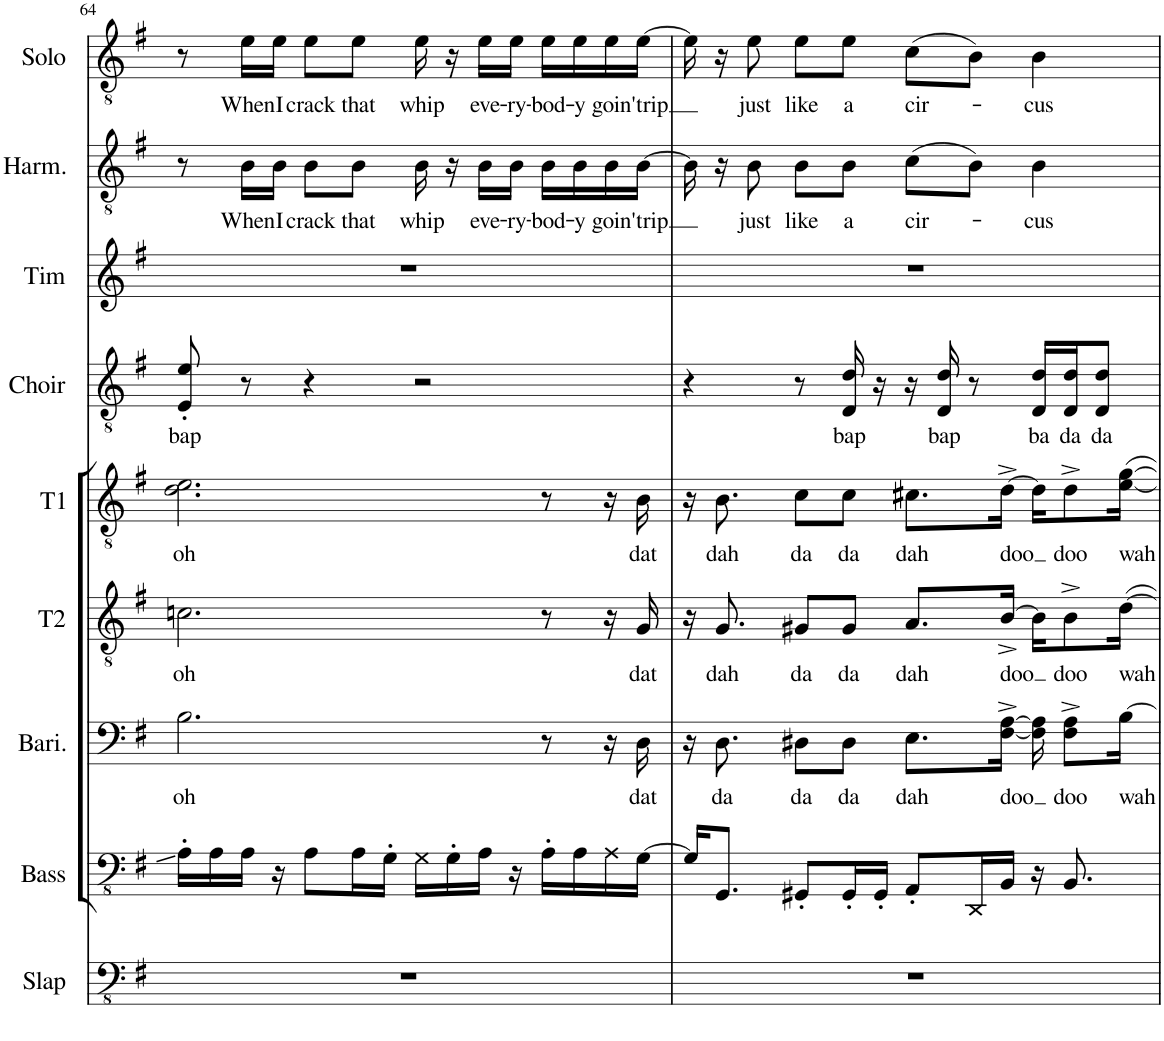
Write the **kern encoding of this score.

**kern	**kern	**kern	**text	**kern	**text	**kern	**text	**kern	**text	**kern	**kern	**text	**kern	**text
*part9	*part8	*part7	*part7	*part6	*part6	*part5	*part5	*part4	*part4	*part3	*part2	*part2	*part1	*part1
*staff9	*staff8	*staff7	*staff7	*staff6	*staff6	*staff5	*staff5	*staff4	*staff4	*staff3	*staff2	*staff2	*staff1	*staff1
*I"Slap Bass	*I"Bass	*I"Baritone	*	*I"Tenor 2	*	*I"Tenor 1	*	*I"Choir	*	*I"Tim	*I"Harmonies	*	*I"Solo	*
*I'Slap	*I'Bass	*I'Bari.	*	*I'T2	*	*I'T1	*	*I'Choir	*	*I'Tim	*I'Harm.	*	*I'Solo	*
!!LO:PB:g=z
*clefFv4	*clefFv4	*clefF4	*	*clefGv2	*	*clefGv2	*	*clefGv2	*	*clefG2	*clefGv2	*	*clefGv2	*
*k[f#]	*k[f#]	*k[f#]	*	*k[f#]	*	*k[f#]	*	*k[f#]	*	*k[f#]	*k[f#]	*	*k[f#]	*
*M4/4	*M4/4	*M4/4	*	*M4/4	*	*M4/4	*	*M4/4	*	*M4/4	*M4/4	*	*M4/4	*
=64	=64	=64	=64	=64	=64	=64	=64	=64	=64	=64	=64	=64	=64	=64
!	!	!	!LO:LY:b	!	!LO:LY:b	!	!LO:LY:b	!	!LO:LY:b	!	!	!	!	!
1r	16AA'\LL	2.B\	oh	2.cn\	oh	2.d\ 2.e\	oh	8E/' 8e/'	bap	1r	8r	.	8r	.
.	16AA\	.	.	.	.	.	.	.	.	.	.	.	.	.
!	!	!	!	!	!	!	!	!	!	!	!	!LO:LY:b	!	!LO:LY:b
.	16AA\JJ	.	.	.	.	.	.	8r	.	.	16B\LL	When	16e\LL	When
!	!	!	!	!	!	!	!	!	!	!	!	!LO:LY:b	!	!LO:LY:b
.	16r	.	.	.	.	.	.	.	.	.	16B\JJ	I	16e\JJ	I
!	!	!	!	!	!	!	!	!	!	!	!	!LO:LY:b	!	!LO:LY:b
.	8AA\L	.	.	.	.	.	.	4r	.	.	8B\L	crack	8e\L	crack
!	!	!	!	!	!	!	!	!	!	!	!	!LO:LY:b	!	!LO:LY:b
.	16AA\L	.	.	.	.	.	.	.	.	.	8B\J	that	8e\J	that
.	16GG'\JJ	.	.	.	.	.	.	.	.	.	.	.	.	.
!	!	!	!	!	!	!	!	!	!	!	!	!LO:LY:b	!	!LO:LY:b
.	16GG\LL	.	.	.	.	.	.	2r	.	.	16B\	whip	16e\	whip
.	16GG'\	.	.	.	.	.	.	.	.	.	16r	.	16r	.
!	!	!	!	!	!	!	!	!	!	!	!	!LO:LY:b	!	!LO:LY:b
.	16AA\JJ	.	.	.	.	.	.	.	.	.	16B\LL	eve-	16e\LL	eve-
!	!	!	!	!	!	!	!	!	!	!	!	!LO:LY:b	!	!LO:LY:b
.	16r	.	.	.	.	.	.	.	.	.	16B\JJ	-ry-	16e\JJ	-ry-
!	!	!	!	!	!	!	!	!	!	!	!	!LO:LY:b	!	!LO:LY:b
.	16AA'\LL	8r	.	8r	.	8r	.	.	.	.	16B\LL	-bod-	16e\LL	-bod-
!	!	!	!	!	!	!	!	!	!	!	!	!LO:LY:b	!	!LO:LY:b
.	16AA\	.	.	.	.	.	.	.	.	.	16B\	-y	16e\	-y
!	!	!	!	!	!	!	!	!	!	!	!	!LO:LY:b	!	!LO:LY:b
.	16AA\	16r	.	16r	.	16r	.	.	.	.	16B\	goin'	16e\	goin'
!	!	!	!LO:LY:b	!	!LO:LY:b	!	!LO:LY:b	!	!	!	!	!LO:LY:b	!	!LO:LY:b
.	[16GG\JJ	16D\	dat	16G/	dat	16B\	dat	.	.	.	[16B\JJ	trip	[16e\JJ	trip
=65	=65	=65	=65	=65	=65	=65	=65	=65	=65	=65	=65	=65	=65	=65
1r	16GG/KL]	16r	.	16r	.	16r	.	4r	.	1r	16B\]	.	16e\]	.
!	!	!	!LO:LY:b	!	!LO:LY:b	!	!LO:LY:b	!	!	!	!	!	!	!
.	8.GGG/J	8.D\	da	8.G/	dah	8.B\	dah	.	.	.	16r	.	16r	.
!	!	!	!	!	!	!	!	!	!	!	!	!LO:LY:b	!	!LO:LY:b
.	.	.	.	.	.	.	.	.	.	.	8B\	just	8e\	just
!	!	!	!LO:LY:b	!	!LO:LY:b	!	!LO:LY:b	!	!	!	!	!LO:LY:b	!	!LO:LY:b
.	8GGG#X'/L	8D#X\L	da	8G#X/L	da	8c\L	da	8r	.	.	8B\L	like	8e\L	like
!	!	!	!LO:LY:b	!	!LO:LY:b	!	!LO:LY:b	!	!LO:LY:b	!	!	!LO:LY:b	!	!LO:LY:b
.	16GGG#'/L	8D#\J	da	8G#/J	da	8c\J	da	16D/ 16d/	bap	.	8B\J	a	8e\J	a
.	16GGG#'/JJ	.	.	.	.	.	.	16r	.	.	.	.	.	.
!	!	!	!LO:LY:b	!	!LO:LY:b	!	!LO:LY:b	!	!	!	!	!LO:LY:b	!	!LO:LY:b
.	8AAA'/L	8.E\L	dah	8.A/L	dah	8.c#X\L	dah	16r	.	.	(8c\L	cir-	(8c\L	cir-
!	!	!	!	!	!	!	!	!	!LO:LY:b	!	!	!	!	!
.	.	.	.	.	.	.	.	16D/ 16d/	bap	.	.	.	.	.
.	16DDD/L	.	.	.	.	.	.	8r	.	.	8B\J)	.	8B\J)	.
!	!	!	!LO:LY:b	!	!LO:LY:b	!	!LO:LY:b	!	!	!	!	!	!	!
.	16BBB/JJ	[16F#\^ [16A\^Jk	doo	[16B^/Jk	doo	[16d^\Jk	doo	.	.	.	.	.	.	.
!	!	!	!	!	!	!	!	!	!LO:LY:b	!	!	!LO:LY:b	!	!LO:LY:b
.	16r	16F#\] 16A\]	.	16B\KL]	.	16d\KL]	.	16D/ 16d/LL	ba	.	4B\	-cus	4B\	-cus
!	!	!	!LO:LY:b	!	!LO:LY:b	!	!LO:LY:b	!	!LO:LY:b	!	!	!	!	!
.	8.BBB/	8F#\^ 8A\^L	doo	8B^\	doo	8d^\	doo	16D/ 16d/J	da	.	.	.	.	.
!	!	!	!	!	!	!	!	!	!LO:LY:b	!	!	!	!	!
.	.	.	.	.	.	.	.	8D/ 8d/J	da	.	.	.	.	.
!	!	!	!LO:LY:b	!	!LO:LY:b	!	!LO:LY:b	!	!	!	!	!	!	!
.	.	[16B\Jk	wah	[16d\Jk	wah	[16e\ [16g\Jk	wah	.	.	.	.	.	.	.
=	=	=	=	=	=	=	=	=	=	=	=	=	=	=
*-	*-	*-	*-	*-	*-	*-	*-	*-	*-	*-	*-	*-	*-	*-
